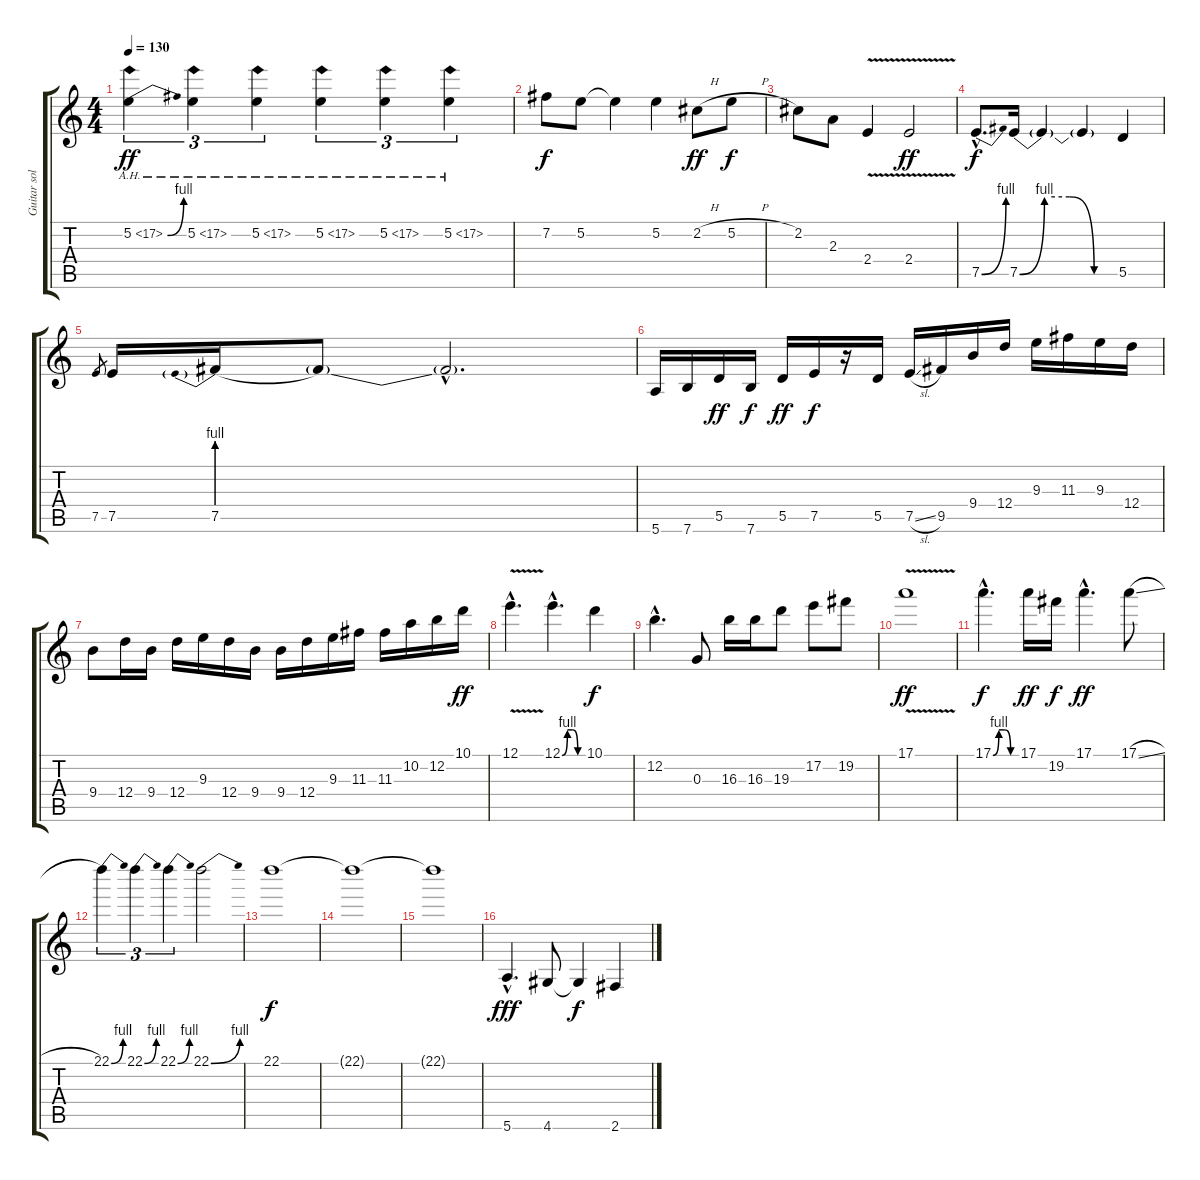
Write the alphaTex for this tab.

\track ("Guitar solo" "Guitar sol") {instrument distortionguitar}
\staff {score tabs}
\tuning (E4 B3 G3 D3 A2 E2) {hide}
\ts (4 4)
\tempo 130
\clef g2
\ks c
5.2{be (bend 0 0 60 4) ah 12}.4{tu (3 2) dy ff} 5.2{ah 12}.4{tu (3 2)} 5.2{ah 12}.4{tu (3 2)} 5.2{ah 12}.4{tu (3 2)} 5.2{ah 12}.4{tu (3 2)} 5.2{ah 12}.4{tu (3 2)} |
7.2.8{dy f} 5.2.8 5.2{t}.4 5.2.4 2.2{h}.8{dy ff} 5.2{h}.8{dy f} |
2.2.8 2.3.8 2.4{v}.4 2.4{v}.2{dy ff} |
7.5{be (bend 0 0 60 4) hac}.8{d dy f} 7.5{be (custom 0 0 15 4 30 4 45 0 60 0)}.16 7.5{t}.4 7.5{t}.4 5.5.4 |
7.5.8{gr} 7.5.16 7.5{be (prebend 0 4 60 4)}.16 7.5{t}.8 7.5{hac t}.2{d} |
5.6.16 7.6.16 5.5.16{dy ff} 7.6.16{dy f} 5.5.16{dy ff} 7.5.16{dy f} r.16 5.5.16 7.5{sl}.16 9.5.16 9.4.16 12.4.16 9.3.16 11.3.16 9.3.16 12.4.16 |
9.4.8 12.4.16 9.4.16 12.4.16 9.3.16 12.4.16 9.4.16 9.4.16 12.4.16 9.3.16 11.3.16 11.3.16 10.2.16 12.2.16 10.1.16{dy ff} |
12.1{v hac}.4{d} 12.1{be (custom 0 0 15 4 30 4 45 0 60 0) hac}.4{d} 10.1.4{dy f} |
12.2{hac}.4{d} 0.3.8 16.3.16 16.3.16 19.3.8 17.2.8 19.2.8 |
17.1{v}.1{dy ff} |
17.1{be (custom 0 0 15 4 30 4 45 0 60 0) hac}.4{d dy f} 17.1.16{dy ff} 19.2.16{dy f} 17.1{hac}.4{d dy ff} 17.1{sl}.8 |
22.1{be (bend 0 0 60 4)}.4{tu (3 2)} 22.1{be (bend 0 0 60 4)}.4{tu (3 2)} 22.1{be (bend 0 0 60 4)}.4{tu (3 2)} 22.1{be (bend 0 0 60 4)}.2 |
22.1.1{dy f} |
22.1{t}.1 |
22.1{t}.1 |
5.6{hac}.4{d dy fff} 4.6.8 4.6{t}.4{dy f} 2.6.4
